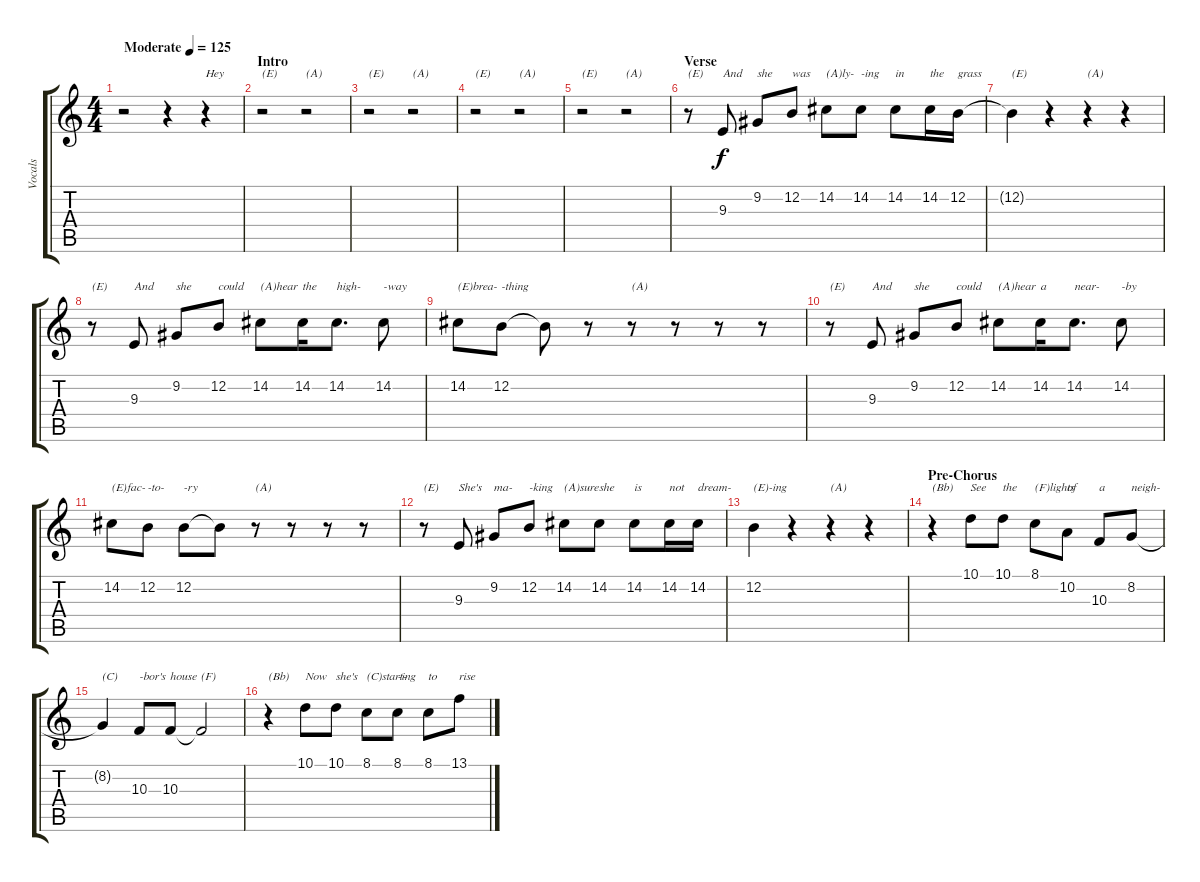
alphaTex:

\track ("Vocals" "Vocals") {instrument steeldrums}
\staff {score tabs}
\tuning (E4 B3 G3 D3 A2 E2) {hide}
\ts (4 4)
\tempo (125 "Moderate")
\clef g2
\ks c
r.2{dy f instrument steeldrums} r.4 r.4{txt "Hey"} |
\section ("" "Intro")
r.2{txt "(E)"} r.2{txt "(A)"} |
r.2{txt "(E)"} r.2{txt "(A)"} |
r.2{txt "(E)"} r.2{txt "(A)"} |
r.2{txt "(E)"} r.2{txt "(A)"} |
\section ("" "Verse")
r.8{txt "(E)"} 9.3.8{txt "And"} 9.2.8{txt "she"} 12.2.8{txt "was"} 14.2.8{txt "(A)ly-"} 14.2.8{txt "-ing"} 14.2.8{txt "in"} 14.2.16{txt "the"} 12.2.16{txt "grass"} |
12.2{t}.4{txt "(E)"} r.4 r.4{txt "(A)"} r.4 |
r.8{txt "(E)"} 9.3.8{txt "And"} 9.2.8{txt "she"} 12.2.8{txt "could"} 14.2.8{txt "(A)hear"} 14.2.16{txt "the"} 14.2.8{d txt "high-"} 14.2.8{txt "-way"} |
14.2.8{txt "(E)brea-"} 12.2.8{txt "-thing"} 12.2{t}.8 r.8 r.8{txt "(A)"} r.8 r.8 r.8 |
r.8{txt "(E)"} 9.3.8{txt "And"} 9.2.8{txt "she"} 12.2.8{txt "could"} 14.2.8{txt "(A)hear"} 14.2.16{txt "a"} 14.2.8{d txt "near-"} 14.2.8{txt "-by"} |
14.2.8{txt "(E)fac-"} 12.2.8{txt "-to-"} 12.2.8{txt "-ry"} 12.2{t}.8 r.8{txt "(A)"} r.8 r.8 r.8 |
r.8{txt "(E)"} 9.3.8{txt "She's"} 9.2.8{txt "ma-"} 12.2.8{txt "-king"} 14.2.8{txt "(A)sure"} 14.2.8{txt "she"} 14.2.8{txt "is"} 14.2.16{txt "not"} 14.2.16{txt "dream-"} |
12.2.4{txt "(E)-ing"} r.4 r.4{txt "(A)"} r.4 |
\section ("" "Pre-Chorus")
r.4{txt "(Bb)"} 10.1.8{txt "See"} 10.1.8{txt "the"} 8.1.8{txt "(F)lights"} 10.2.8{txt "of"} 10.3.8{txt "a"} 8.2.8{txt "neigh-"} |
8.2{t}.4{txt "(C)"} 10.3.8{txt "-bor's"} 10.3.8{txt "house"} 10.3{t}.2{txt "(F)"} |
r.4{txt "(Bb)"} 10.1.8{txt "Now"} 10.1.8{txt "she's"} 8.1.8{txt "(C)start-"} 8.1.8{txt "-ing"} 8.1.8{txt "to"} 13.1.8{txt "rise"}
